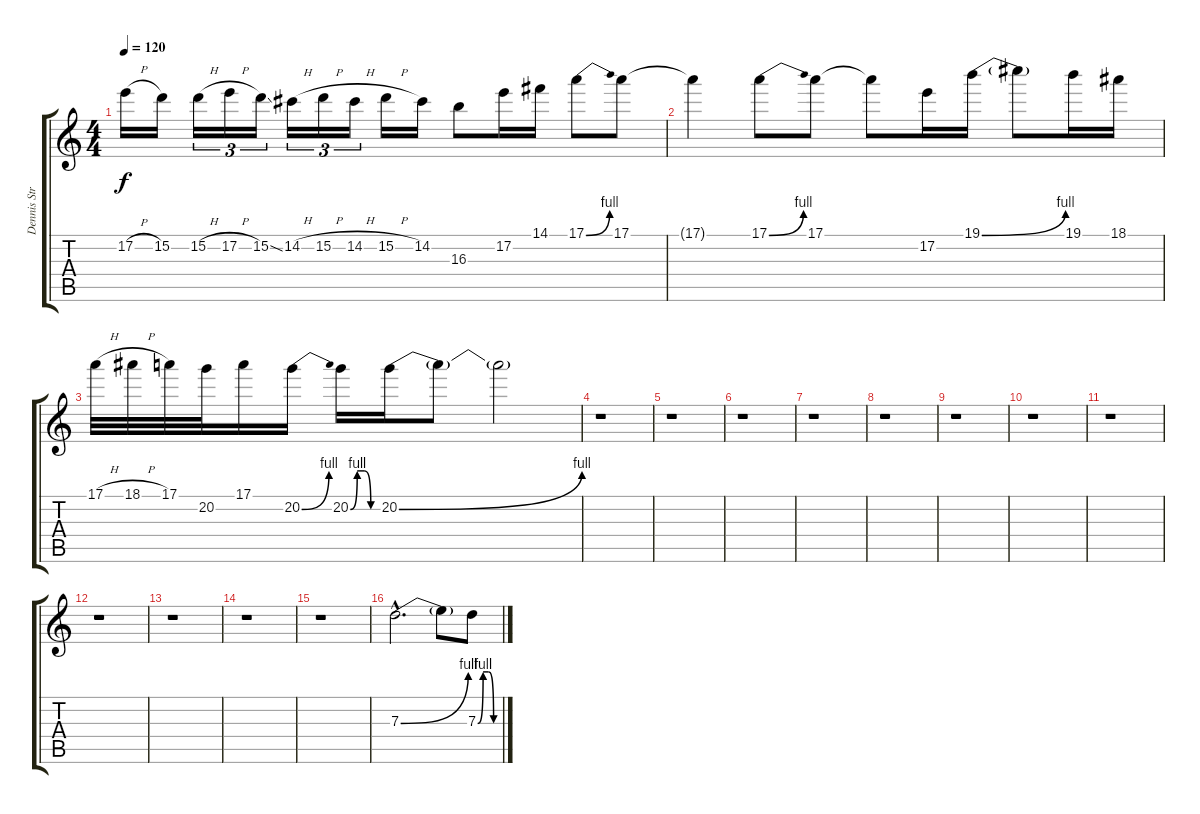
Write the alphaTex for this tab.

\track ("Dennis Stratton (Guitar)" "Dennis Str") {instrument distortionguitar}
\staff {score tabs}
\tuning (E4 B3 G3 D3 A2 E2) {hide}
\ts (4 4)
\tempo 120
\clef g2
\ks c
17.2{h}.16{dy f} 15.2.16 15.2{h}.16{tu (3 2)} 17.2{h}.16{tu (3 2)} 15.2{ss}.16{tu (3 2)} 14.2{h}.16{tu (3 2)} 15.2{h}.16{tu (3 2)} 14.2{h}.16{tu (3 2)} 15.2{h}.16 14.2.16 16.3.8 17.2.16 14.1.16 17.1{be (bend 0 0 60 4)}.8 17.1.8 |
17.1{t}.4 17.1{be (bend 0 0 60 4)}.8 17.1.8 17.1{t}.8 17.2.16 19.1{be (bend 0 0 60 4)}.16 19.1{t}.8 19.1.16 18.1.16 |
17.1{h}.32 18.1{h}.32 17.1.32 20.2.32 17.1.16 20.2{be (bend 0 0 60 4)}.16 20.2{be (custom 0 0 15 4 30 4 45 0 60 0)}.16 20.2{be (bend 0 0 60 4)}.16 20.2{t}.8 20.2{t}.2 |
r.1 |
r.1 |
r.1 |
r.1 |
r.1 |
r.1 |
r.1 |
r.1 |
r.1 |
r.1 |
r.1 |
r.1 |
7.3{be (bend 0 0 60 4) hac}.2{d} 7.3{t}.8 7.3{be (custom 0 0 15 4 30 4 45 0 60 0)}.8
